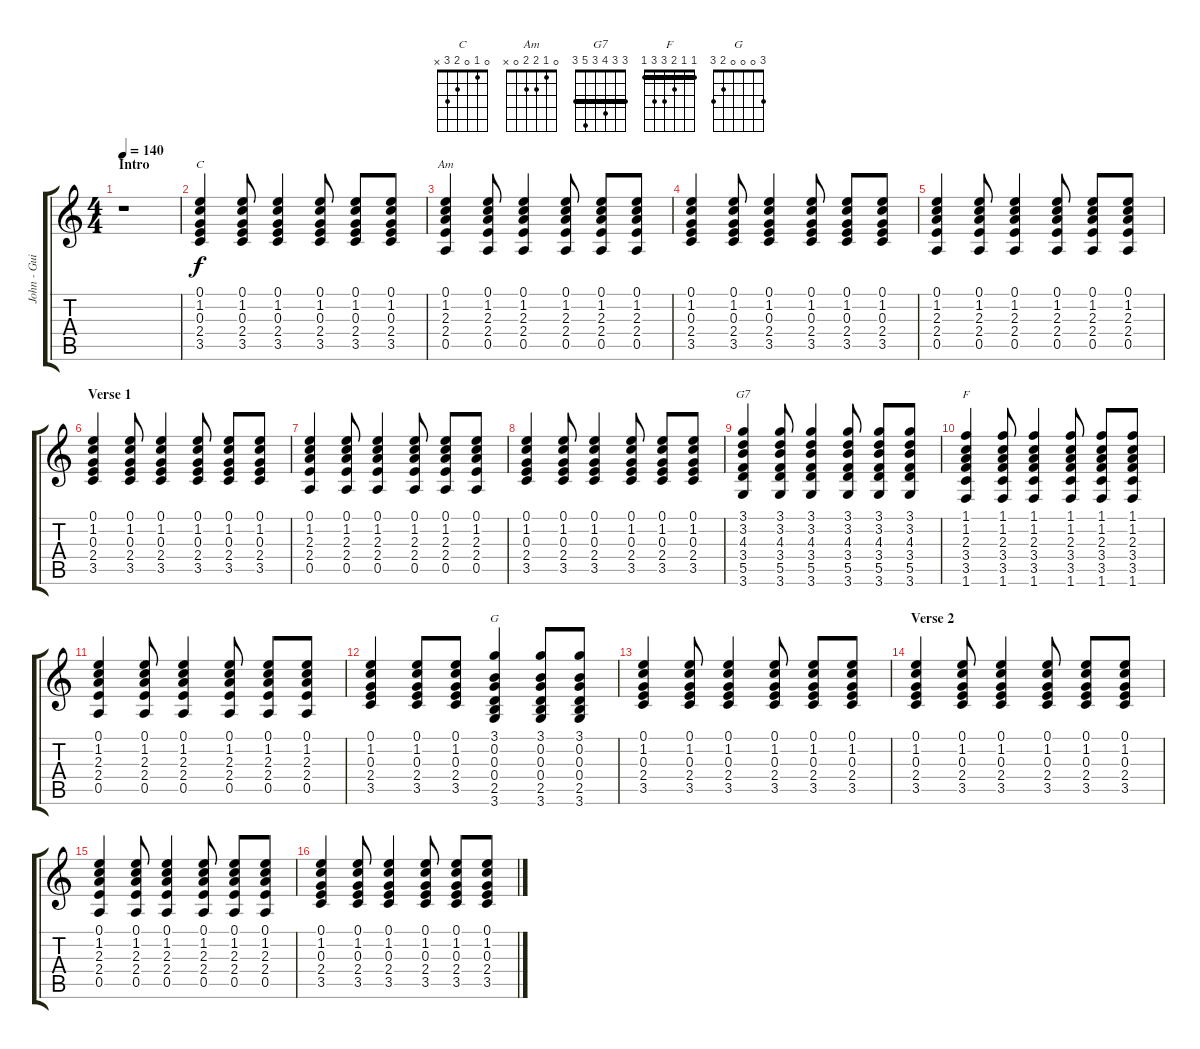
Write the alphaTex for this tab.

\track ("John - Guitar" "John - Gui") {instrument acousticguitarsteel}
\staff {score tabs}
\tuning (E4 B3 G3 D3 A2 E2) {hide}
\chord ("C" 0 1 0 2 3 x)
\chord ("Am" 0 1 2 2 0 x)
\chord ("G7" 3 3 4 3 5 3) {barre 3}
\chord ("F" 1 1 2 3 3 1) {barre 1}
\chord ("G" 3 0 0 0 2 3)
\ts (4 4)
\section ("" "Intro")
\tempo 140
\clef g2
\ks c
r.1{dy f instrument acousticguitarsteel} |
(0.1 1.2 0.3 2.4 3.5).4{ch "C"} (0.1 1.2 0.3 2.4 3.5).8 (0.1 1.2 0.3 2.4 3.5).4 (0.1 1.2 0.3 2.4 3.5).8 (0.1 1.2 0.3 2.4 3.5).8 (0.1 1.2 0.3 2.4 3.5).8 |
(0.1 1.2 2.3 2.4 0.5).4{ch "Am"} (0.1 1.2 2.3 2.4 0.5).8 (0.1 1.2 2.3 2.4 0.5).4 (0.1 1.2 2.3 2.4 0.5).8 (0.1 1.2 2.3 2.4 0.5).8 (0.1 1.2 2.3 2.4 0.5).8 |
(0.1 1.2 0.3 2.4 3.5).4 (0.1 1.2 0.3 2.4 3.5).8 (0.1 1.2 0.3 2.4 3.5).4 (0.1 1.2 0.3 2.4 3.5).8 (0.1 1.2 0.3 2.4 3.5).8 (0.1 1.2 0.3 2.4 3.5).8 |
(0.1 1.2 2.3 2.4 0.5).4 (0.1 1.2 2.3 2.4 0.5).8 (0.1 1.2 2.3 2.4 0.5).4 (0.1 1.2 2.3 2.4 0.5).8 (0.1 1.2 2.3 2.4 0.5).8 (0.1 1.2 2.3 2.4 0.5).8 |
\section ("" "Verse 1")
(0.1 1.2 0.3 2.4 3.5).4 (0.1 1.2 0.3 2.4 3.5).8 (0.1 1.2 0.3 2.4 3.5).4 (0.1 1.2 0.3 2.4 3.5).8 (0.1 1.2 0.3 2.4 3.5).8 (0.1 1.2 0.3 2.4 3.5).8 |
(0.1 1.2 2.3 2.4 0.5).4 (0.1 1.2 2.3 2.4 0.5).8 (0.1 1.2 2.3 2.4 0.5).4 (0.1 1.2 2.3 2.4 0.5).8 (0.1 1.2 2.3 2.4 0.5).8 (0.1 1.2 2.3 2.4 0.5).8 |
(0.1 1.2 0.3 2.4 3.5).4 (0.1 1.2 0.3 2.4 3.5).8 (0.1 1.2 0.3 2.4 3.5).4 (0.1 1.2 0.3 2.4 3.5).8 (0.1 1.2 0.3 2.4 3.5).8 (0.1 1.2 0.3 2.4 3.5).8 |
(3.1 3.2 4.3 3.4 5.5 3.6).4{ch "G7"} (3.1 3.2 4.3 3.4 5.5 3.6).8 (3.1 3.2 4.3 3.4 5.5 3.6).4 (3.1 3.2 4.3 3.4 5.5 3.6).8 (3.1 3.2 4.3 3.4 5.5 3.6).8 (3.1 3.2 4.3 3.4 5.5 3.6).8 |
(1.1 1.2 2.3 3.4 3.5 1.6).4{ch "F"} (1.1 1.2 2.3 3.4 3.5 1.6).8 (1.1 1.2 2.3 3.4 3.5 1.6).4 (1.1 1.2 2.3 3.4 3.5 1.6).8 (1.1 1.2 2.3 3.4 3.5 1.6).8 (1.1 1.2 2.3 3.4 3.5 1.6).8 |
(0.1 1.2 2.3 2.4 0.5).4 (0.1 1.2 2.3 2.4 0.5).8 (0.1 1.2 2.3 2.4 0.5).4 (0.1 1.2 2.3 2.4 0.5).8 (0.1 1.2 2.3 2.4 0.5).8 (0.1 1.2 2.3 2.4 0.5).8 |
(0.1 1.2 0.3 2.4 3.5).4 (0.1 1.2 0.3 2.4 3.5).8 (0.1 1.2 0.3 2.4 3.5).8 (3.1 0.2 0.3 0.4 2.5 3.6).4{ch "G"} (3.1 0.2 0.3 0.4 2.5 3.6).8 (3.1 0.2 0.3 0.4 2.5 3.6).8 |
(0.1 1.2 0.3 2.4 3.5).4 (0.1 1.2 0.3 2.4 3.5).8 (0.1 1.2 0.3 2.4 3.5).4 (0.1 1.2 0.3 2.4 3.5).8 (0.1 1.2 0.3 2.4 3.5).8 (0.1 1.2 0.3 2.4 3.5).8 |
\section ("" "Verse 2")
(0.1 1.2 0.3 2.4 3.5).4 (0.1 1.2 0.3 2.4 3.5).8 (0.1 1.2 0.3 2.4 3.5).4 (0.1 1.2 0.3 2.4 3.5).8 (0.1 1.2 0.3 2.4 3.5).8 (0.1 1.2 0.3 2.4 3.5).8 |
(0.1 1.2 2.3 2.4 0.5).4 (0.1 1.2 2.3 2.4 0.5).8 (0.1 1.2 2.3 2.4 0.5).4 (0.1 1.2 2.3 2.4 0.5).8 (0.1 1.2 2.3 2.4 0.5).8 (0.1 1.2 2.3 2.4 0.5).8 |
(0.1 1.2 0.3 2.4 3.5).4 (0.1 1.2 0.3 2.4 3.5).8 (0.1 1.2 0.3 2.4 3.5).4 (0.1 1.2 0.3 2.4 3.5).8 (0.1 1.2 0.3 2.4 3.5).8 (0.1 1.2 0.3 2.4 3.5).8
